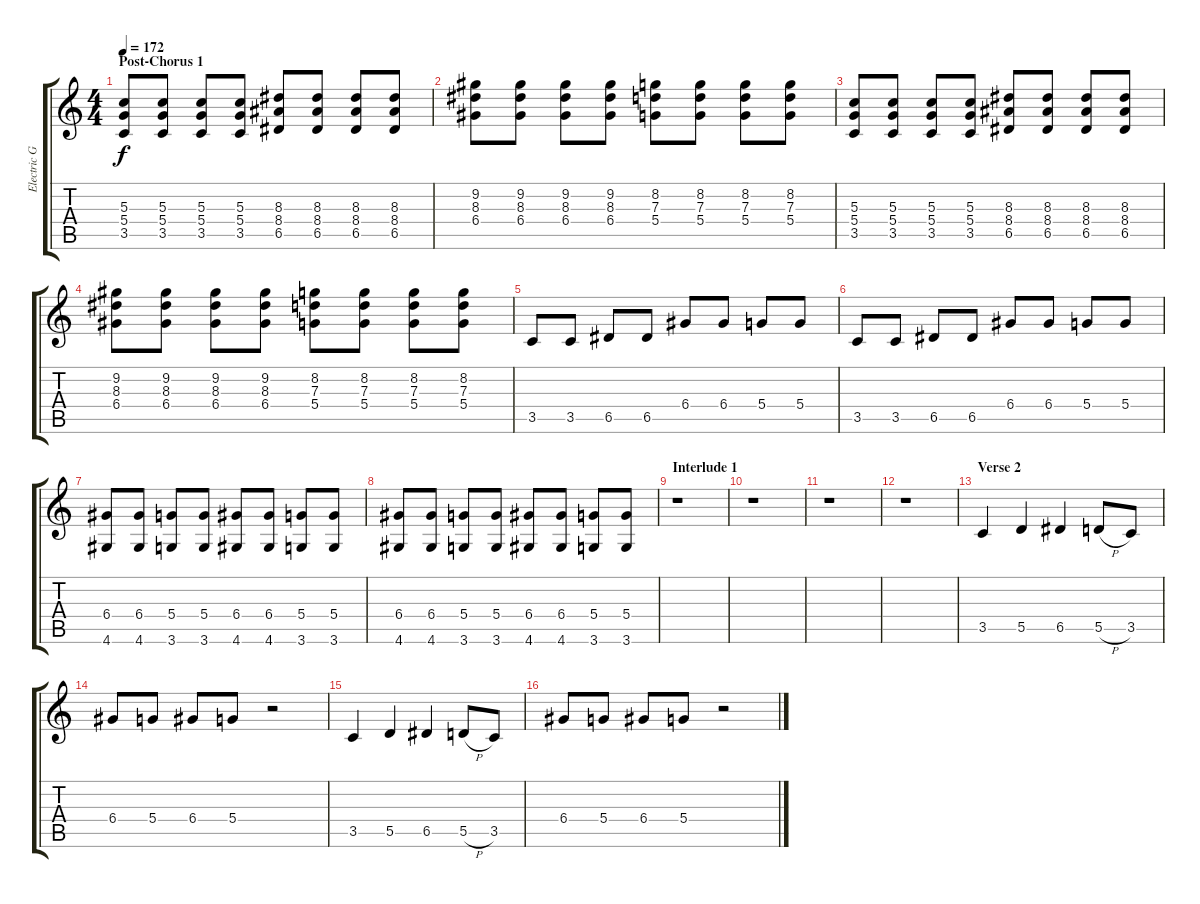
\track ("Electric Guitar II" "Electric G") {instrument overdrivenguitar}
\staff {score tabs}
\tuning (E4 B3 G3 D3 A2 E2) {hide}
\ts (4 4)
\section ("" "Post-Chorus 1")
\tempo 172
\clef g2
\ks c
(5.3 5.4 3.5).8{dy f} (5.3 5.4 3.5).8 (5.3 5.4 3.5).8 (5.3 5.4 3.5).8 (8.3 8.4 6.5).8 (8.3 8.4 6.5).8 (8.3 8.4 6.5).8 (8.3 8.4 6.5).8 |
(9.2 8.3 6.4).8 (9.2 8.3 6.4).8 (9.2 8.3 6.4).8 (9.2 8.3 6.4).8 (8.2 7.3 5.4).8 (8.2 7.3 5.4).8 (8.2 7.3 5.4).8 (8.2 7.3 5.4).8 |
(5.3 5.4 3.5).8 (5.3 5.4 3.5).8 (5.3 5.4 3.5).8 (5.3 5.4 3.5).8 (8.3 8.4 6.5).8 (8.3 8.4 6.5).8 (8.3 8.4 6.5).8 (8.3 8.4 6.5).8 |
(9.2 8.3 6.4).8 (9.2 8.3 6.4).8 (9.2 8.3 6.4).8 (9.2 8.3 6.4).8 (8.2 7.3 5.4).8 (8.2 7.3 5.4).8 (8.2 7.3 5.4).8 (8.2 7.3 5.4).8 |
3.5.8 3.5.8 6.5.8 6.5.8 6.4.8 6.4.8 5.4.8 5.4.8 |
3.5.8 3.5.8 6.5.8 6.5.8 6.4.8 6.4.8 5.4.8 5.4.8 |
(6.4 4.6).8 (6.4 4.6).8 (5.4 3.6).8 (5.4 3.6).8 (6.4 4.6).8 (6.4 4.6).8 (5.4 3.6).8 (5.4 3.6).8 |
(6.4 4.6).8 (6.4 4.6).8 (5.4 3.6).8 (5.4 3.6).8 (6.4 4.6).8 (6.4 4.6).8 (5.4 3.6).8 (5.4 3.6).8 |
\section ("" "Interlude 1")
r.1 |
r.1 |
r.1 |
r.1 |
\section ("" "Verse 2")
3.5.4 5.5.4 6.5.4 5.5{h}.8 3.5.8 |
6.4.8 5.4.8 6.4.8 5.4.8 r.2 |
3.5.4 5.5.4 6.5.4 5.5{h}.8 3.5.8 |
6.4.8 5.4.8 6.4.8 5.4.8 r.2
